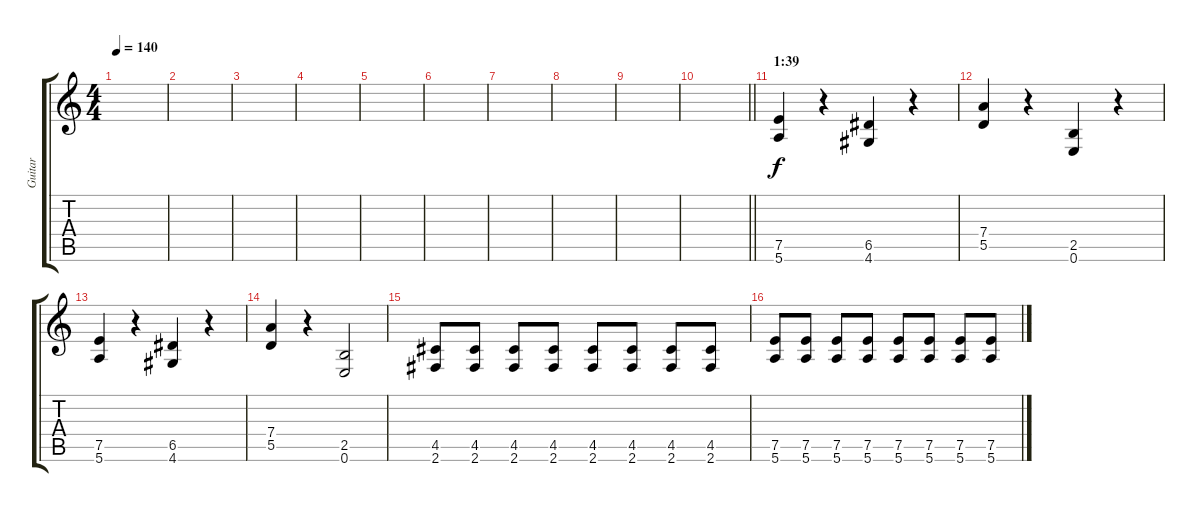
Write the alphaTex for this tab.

\track ("Guitar" "Guitar") {instrument distortionguitar}
\staff {score tabs}
\tuning (E4 B3 G3 D3 A2 E2) {hide}
\ts (4 4)
\tempo 140
\clef g2
\ks c
|
|
|
|
|
|
|
|
|
\barLineRight lightlight
|
\section ("" "1:39")
(7.5 5.6).4 r.4 (6.5 4.6).4 r.4 |
(7.4 5.5).4 r.4 (2.5 0.6).4 r.4 |
(7.5 5.6).4 r.4 (6.5 4.6).4 r.4 |
(7.4 5.5).4 r.4 (2.5 0.6).2 |
(4.5 2.6).8 (4.5 2.6).8 (4.5 2.6).8 (4.5 2.6).8 (4.5 2.6).8 (4.5 2.6).8 (4.5 2.6).8 (4.5 2.6).8 |
(7.5 5.6).8 (7.5 5.6).8 (7.5 5.6).8 (7.5 5.6).8 (7.5 5.6).8 (7.5 5.6).8 (7.5 5.6).8 (7.5 5.6).8
